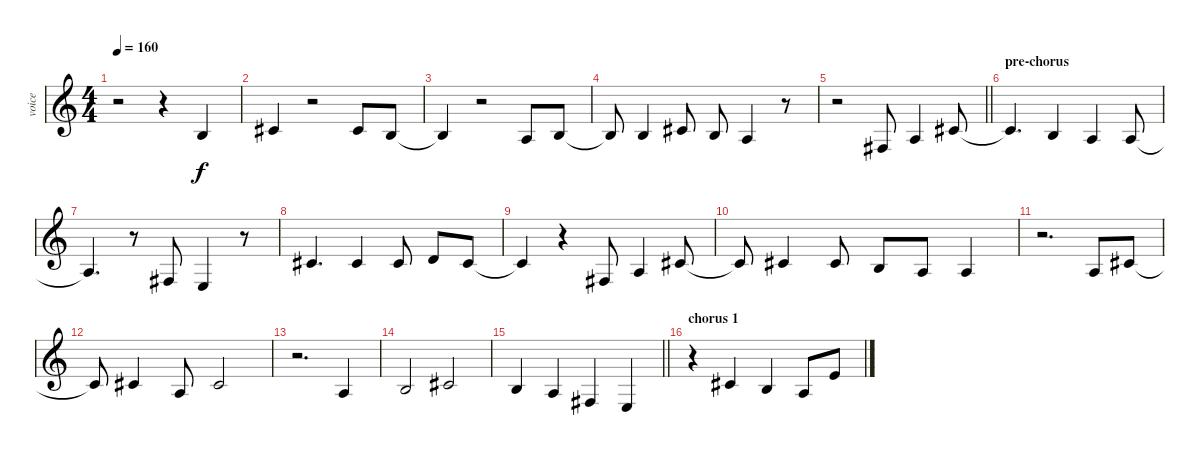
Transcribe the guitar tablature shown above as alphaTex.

\track ("voice" "voice") {instrument lead2sawtooth}
\staff {score}
\tuning (E4 B3 G3 D3 A2 E2) {hide}
\ts (4 4)
\tempo 160
\clef g2
\ks c
r.2{dy f} r.4 0.2.4 |
2.2.4 r.2 2.2.8 0.2.8 |
0.2{t}.4 r.2 2.3.8 0.2.8 |
0.2{t}.8 0.2.4 2.2.8 0.2.8 2.3.4 r.8 |
\barLineRight lightlight
r.2 4.4.8 2.3.4 6.3.8 |
\section ("" "pre-chorus")
6.3{t}.4{d} 0.2.4 2.3.4 2.3.8 |
2.3{t}.4{d} r.8 4.4.8 2.4.4 r.8 |
2.2.4{d} 2.2.4 2.2.8 3.2.8 2.2.8 |
2.2{t}.4 r.4 4.4.8 2.3.4 2.2.8 |
2.2{t}.8 2.2.4 2.2.8 0.2.8 2.3.8 2.3.4 |
r.2{d} 2.3.8 2.2.8 |
2.2{t}.8 2.2.4 2.3.8 2.2.2 |
r.2{d} 2.3.4 |
0.2.2 2.2.2 |
\barLineRight lightlight
0.2.4 2.3.4 4.4.4 2.4.4 |
\section ("" "chorus 1")
r.4 2.2.4 0.2.4 2.3.8 0.1.8
